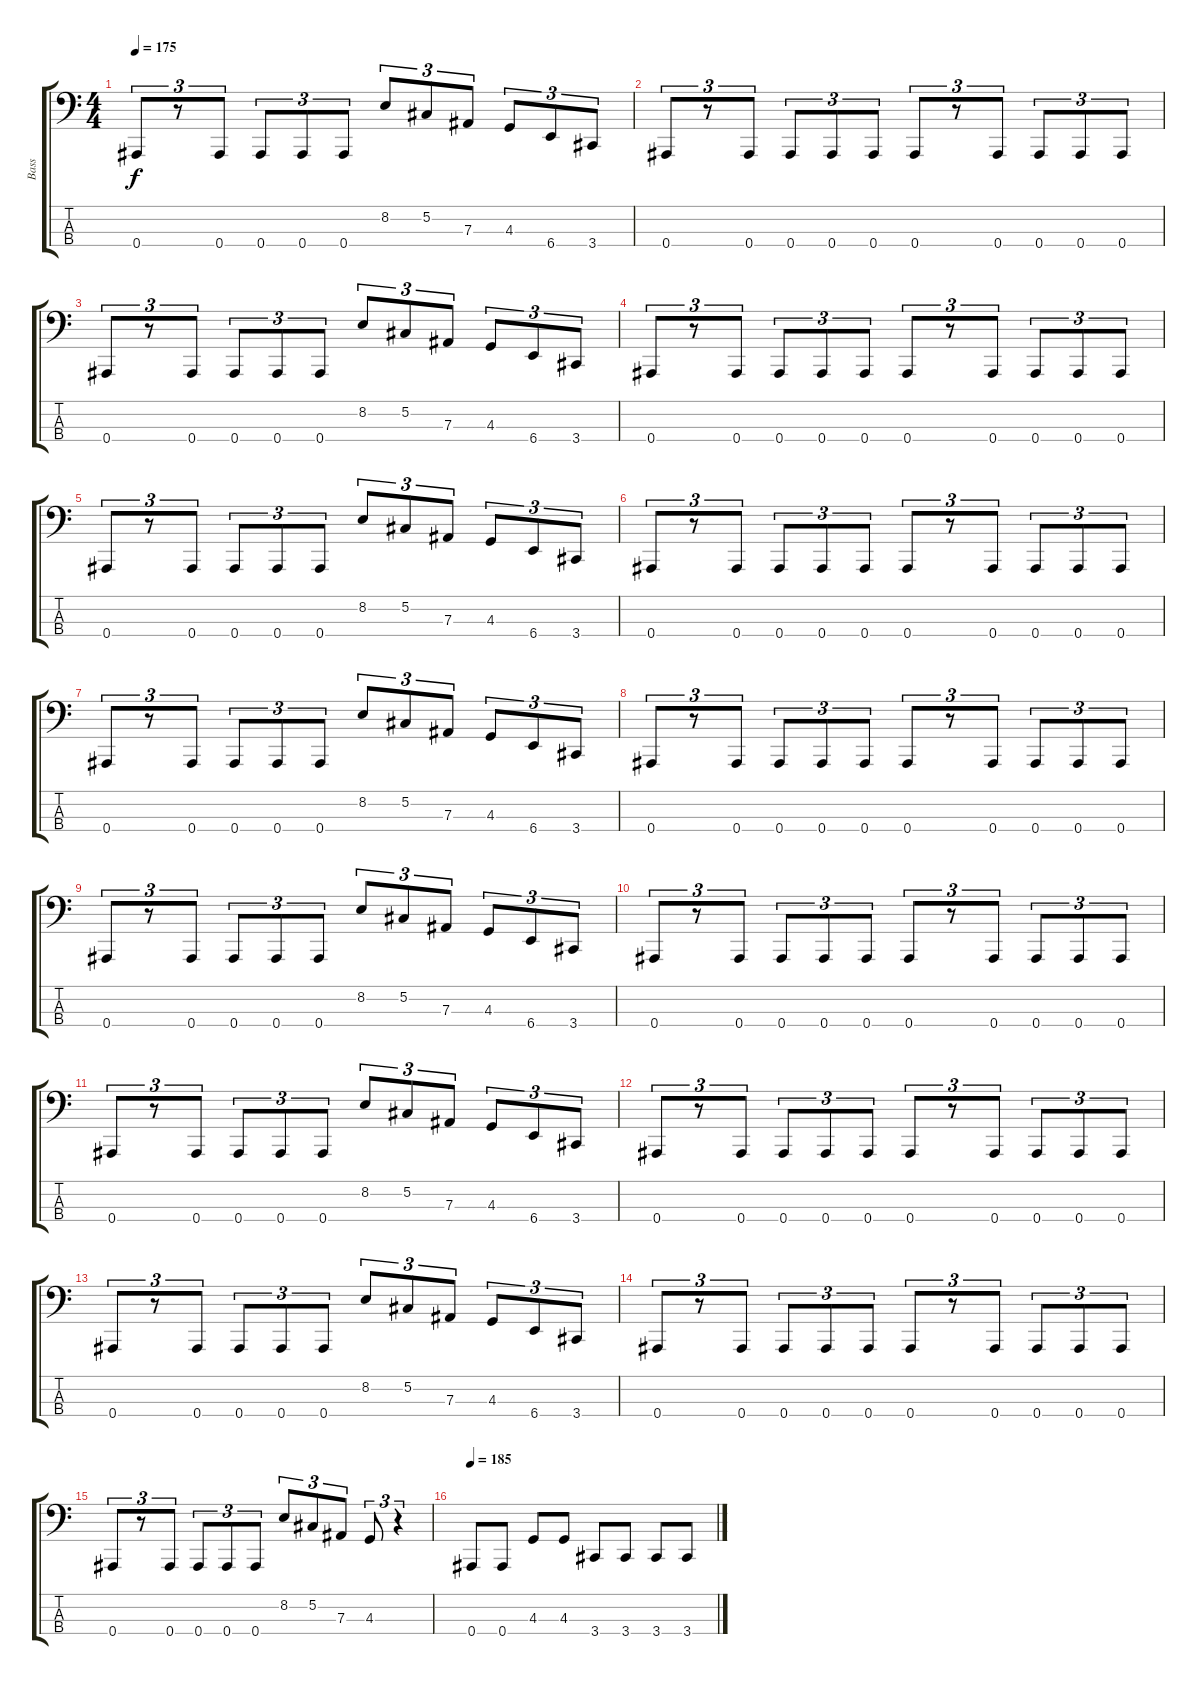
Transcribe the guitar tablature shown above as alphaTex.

\track ("Bass" "Bass") {instrument electricbasspick}
\staff {score tabs}
\tuning (Db2 Ab1 Eb1 Bb0) {hide}
\ts (4 4)
\tempo 175
\clef f4
\ks c
0.4.8{tu (3 2) dy f} r.8{tu (3 2)} 0.4.8{tu (3 2)} 0.4.8{tu (3 2)} 0.4.8{tu (3 2)} 0.4.8{tu (3 2)} 8.2.8{tu (3 2)} 5.2.8{tu (3 2)} 7.3.8{tu (3 2)} 4.3.8{tu (3 2)} 6.4.8{tu (3 2)} 3.4.8{tu (3 2)} |
0.4.8{tu (3 2)} r.8{tu (3 2)} 0.4.8{tu (3 2)} 0.4.8{tu (3 2)} 0.4.8{tu (3 2)} 0.4.8{tu (3 2)} 0.4.8{tu (3 2)} r.8{tu (3 2)} 0.4.8{tu (3 2)} 0.4.8{tu (3 2)} 0.4.8{tu (3 2)} 0.4.8{tu (3 2)} |
0.4.8{tu (3 2)} r.8{tu (3 2)} 0.4.8{tu (3 2)} 0.4.8{tu (3 2)} 0.4.8{tu (3 2)} 0.4.8{tu (3 2)} 8.2.8{tu (3 2)} 5.2.8{tu (3 2)} 7.3.8{tu (3 2)} 4.3.8{tu (3 2)} 6.4.8{tu (3 2)} 3.4.8{tu (3 2)} |
0.4.8{tu (3 2)} r.8{tu (3 2)} 0.4.8{tu (3 2)} 0.4.8{tu (3 2)} 0.4.8{tu (3 2)} 0.4.8{tu (3 2)} 0.4.8{tu (3 2)} r.8{tu (3 2)} 0.4.8{tu (3 2)} 0.4.8{tu (3 2)} 0.4.8{tu (3 2)} 0.4.8{tu (3 2)} |
0.4.8{tu (3 2)} r.8{tu (3 2)} 0.4.8{tu (3 2)} 0.4.8{tu (3 2)} 0.4.8{tu (3 2)} 0.4.8{tu (3 2)} 8.2.8{tu (3 2)} 5.2.8{tu (3 2)} 7.3.8{tu (3 2)} 4.3.8{tu (3 2)} 6.4.8{tu (3 2)} 3.4.8{tu (3 2)} |
0.4.8{tu (3 2)} r.8{tu (3 2)} 0.4.8{tu (3 2)} 0.4.8{tu (3 2)} 0.4.8{tu (3 2)} 0.4.8{tu (3 2)} 0.4.8{tu (3 2)} r.8{tu (3 2)} 0.4.8{tu (3 2)} 0.4.8{tu (3 2)} 0.4.8{tu (3 2)} 0.4.8{tu (3 2)} |
0.4.8{tu (3 2)} r.8{tu (3 2)} 0.4.8{tu (3 2)} 0.4.8{tu (3 2)} 0.4.8{tu (3 2)} 0.4.8{tu (3 2)} 8.2.8{tu (3 2)} 5.2.8{tu (3 2)} 7.3.8{tu (3 2)} 4.3.8{tu (3 2)} 6.4.8{tu (3 2)} 3.4.8{tu (3 2)} |
0.4.8{tu (3 2)} r.8{tu (3 2)} 0.4.8{tu (3 2)} 0.4.8{tu (3 2)} 0.4.8{tu (3 2)} 0.4.8{tu (3 2)} 0.4.8{tu (3 2)} r.8{tu (3 2)} 0.4.8{tu (3 2)} 0.4.8{tu (3 2)} 0.4.8{tu (3 2)} 0.4.8{tu (3 2)} |
0.4.8{tu (3 2)} r.8{tu (3 2)} 0.4.8{tu (3 2)} 0.4.8{tu (3 2)} 0.4.8{tu (3 2)} 0.4.8{tu (3 2)} 8.2.8{tu (3 2)} 5.2.8{tu (3 2)} 7.3.8{tu (3 2)} 4.3.8{tu (3 2)} 6.4.8{tu (3 2)} 3.4.8{tu (3 2)} |
0.4.8{tu (3 2)} r.8{tu (3 2)} 0.4.8{tu (3 2)} 0.4.8{tu (3 2)} 0.4.8{tu (3 2)} 0.4.8{tu (3 2)} 0.4.8{tu (3 2)} r.8{tu (3 2)} 0.4.8{tu (3 2)} 0.4.8{tu (3 2)} 0.4.8{tu (3 2)} 0.4.8{tu (3 2)} |
0.4.8{tu (3 2)} r.8{tu (3 2)} 0.4.8{tu (3 2)} 0.4.8{tu (3 2)} 0.4.8{tu (3 2)} 0.4.8{tu (3 2)} 8.2.8{tu (3 2)} 5.2.8{tu (3 2)} 7.3.8{tu (3 2)} 4.3.8{tu (3 2)} 6.4.8{tu (3 2)} 3.4.8{tu (3 2)} |
0.4.8{tu (3 2)} r.8{tu (3 2)} 0.4.8{tu (3 2)} 0.4.8{tu (3 2)} 0.4.8{tu (3 2)} 0.4.8{tu (3 2)} 0.4.8{tu (3 2)} r.8{tu (3 2)} 0.4.8{tu (3 2)} 0.4.8{tu (3 2)} 0.4.8{tu (3 2)} 0.4.8{tu (3 2)} |
0.4.8{tu (3 2)} r.8{tu (3 2)} 0.4.8{tu (3 2)} 0.4.8{tu (3 2)} 0.4.8{tu (3 2)} 0.4.8{tu (3 2)} 8.2.8{tu (3 2)} 5.2.8{tu (3 2)} 7.3.8{tu (3 2)} 4.3.8{tu (3 2)} 6.4.8{tu (3 2)} 3.4.8{tu (3 2)} |
0.4.8{tu (3 2)} r.8{tu (3 2)} 0.4.8{tu (3 2)} 0.4.8{tu (3 2)} 0.4.8{tu (3 2)} 0.4.8{tu (3 2)} 0.4.8{tu (3 2)} r.8{tu (3 2)} 0.4.8{tu (3 2)} 0.4.8{tu (3 2)} 0.4.8{tu (3 2)} 0.4.8{tu (3 2)} |
0.4.8{tu (3 2)} r.8{tu (3 2)} 0.4.8{tu (3 2)} 0.4.8{tu (3 2)} 0.4.8{tu (3 2)} 0.4.8{tu (3 2)} 8.2.8{tu (3 2)} 5.2.8{tu (3 2)} 7.3.8{tu (3 2)} 4.3.8{tu (3 2)} r.4{tu (3 2)} |
\tempo 185
0.4.8 0.4.8 4.3.8 4.3.8 3.4.8 3.4.8 3.4.8 3.4.8
